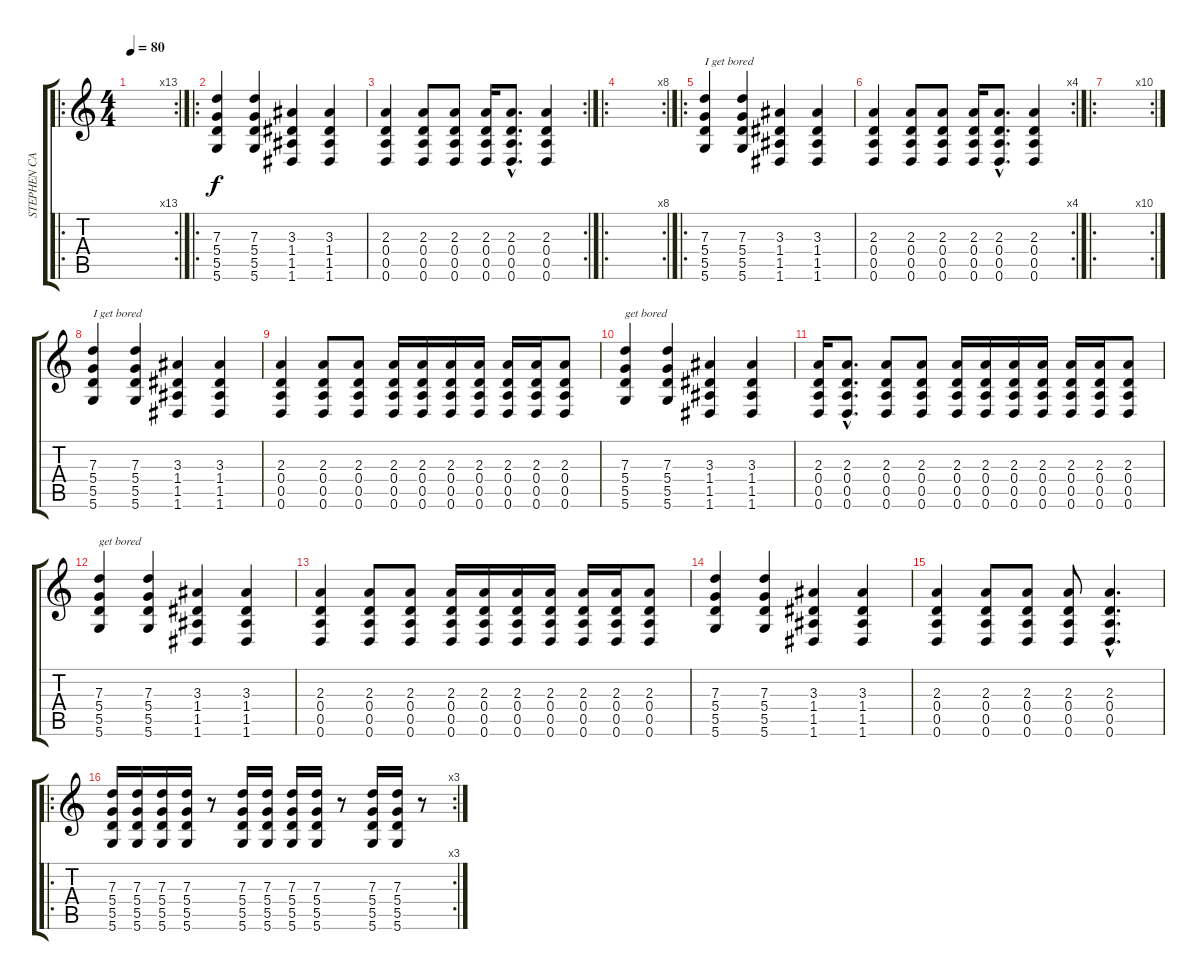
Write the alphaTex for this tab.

\track ("STEPHEN CARPENTER (OVER DRIVE)" "STEPHEN CA") {instrument overdrivenguitar}
\staff {score tabs}
\tuning (E4 B3 G3 D3 A2 D2) {hide}
\ro
\rc 13
\ts (4 4)
\tempo 80
\clef g2
\ks c
|
\ro
(7.3 5.4 5.5 5.6).4 (7.3 5.4 5.5 5.6).4 (3.3 1.4 1.5 1.6).4 (3.3 1.4 1.5 1.6).4 |
\rc 2
(2.3 0.4 0.5 0.6).4 (2.3 0.4 0.5 0.6).8 (2.3 0.4 0.5 0.6).8 (2.3 0.4 0.5 0.6).16 (2.3{hac} 0.4{hac} 0.5{hac} 0.6{hac}).8{d} (2.3 0.4 0.5 0.6).4 |
\ro
\rc 8
|
\ro
(7.3 5.4 5.5 5.6).4{txt "I get bored"} (7.3 5.4 5.5 5.6).4 (3.3 1.4 1.5 1.6).4 (3.3 1.4 1.5 1.6).4 |
\rc 4
(2.3 0.4 0.5 0.6).4 (2.3 0.4 0.5 0.6).8 (2.3 0.4 0.5 0.6).8 (2.3 0.4 0.5 0.6).16 (2.3{hac} 0.4{hac} 0.5{hac} 0.6{hac}).8{d} (2.3 0.4 0.5 0.6).4 |
\ro
\rc 10
|
(7.3 5.4 5.5 5.6).4{txt "I get bored"} (7.3 5.4 5.5 5.6).4 (3.3 1.4 1.5 1.6).4 (3.3 1.4 1.5 1.6).4 |
(2.3 0.4 0.5 0.6).4 (2.3 0.4 0.5 0.6).8 (2.3 0.4 0.5 0.6).8 (2.3 0.4 0.5 0.6).16 (2.3 0.4 0.5 0.6).16 (2.3 0.4 0.5 0.6).16 (2.3 0.4 0.5 0.6).16 (2.3 0.4 0.5 0.6).16 (2.3 0.4 0.5 0.6).16 (2.3 0.4 0.5 0.6).8 |
(7.3 5.4 5.5 5.6).4{txt "get bored"} (7.3 5.4 5.5 5.6).4 (3.3 1.4 1.5 1.6).4 (3.3 1.4 1.5 1.6).4 |
(2.3 0.4 0.5 0.6).16 (2.3{hac} 0.4{hac} 0.5{hac} 0.6{hac}).8{d} (2.3 0.4 0.5 0.6).8 (2.3 0.4 0.5 0.6).8 (2.3 0.4 0.5 0.6).16 (2.3 0.4 0.5 0.6).16 (2.3 0.4 0.5 0.6).16 (2.3 0.4 0.5 0.6).16 (2.3 0.4 0.5 0.6).16 (2.3 0.4 0.5 0.6).16 (2.3 0.4 0.5 0.6).8 |
(7.3 5.4 5.5 5.6).4{txt "get bored"} (7.3 5.4 5.5 5.6).4 (3.3 1.4 1.5 1.6).4 (3.3 1.4 1.5 1.6).4 |
(2.3 0.4 0.5 0.6).4 (2.3 0.4 0.5 0.6).8 (2.3 0.4 0.5 0.6).8 (2.3 0.4 0.5 0.6).16 (2.3 0.4 0.5 0.6).16 (2.3 0.4 0.5 0.6).16 (2.3 0.4 0.5 0.6).16 (2.3 0.4 0.5 0.6).16 (2.3 0.4 0.5 0.6).16 (2.3 0.4 0.5 0.6).8 |
(7.3 5.4 5.5 5.6).4 (7.3 5.4 5.5 5.6).4 (3.3 1.4 1.5 1.6).4 (3.3 1.4 1.5 1.6).4 |
(2.3 0.4 0.5 0.6).4 (2.3 0.4 0.5 0.6).8 (2.3 0.4 0.5 0.6).8 (2.3 0.4 0.5 0.6).8 (2.3{hac} 0.4{hac} 0.5{hac} 0.6{hac}).4{d} |
\ro
\rc 3
(7.3 5.4 5.5 5.6).16 (7.3 5.4 5.5 5.6).16 (7.3 5.4 5.5 5.6).16 (7.3 5.4 5.5 5.6).16 r.8 (7.3 5.4 5.5 5.6).16 (7.3 5.4 5.5 5.6).16 (7.3 5.4 5.5 5.6).16 (7.3 5.4 5.5 5.6).16 r.8 (7.3 5.4 5.5 5.6).16 (7.3 5.4 5.5 5.6).16 r.8
